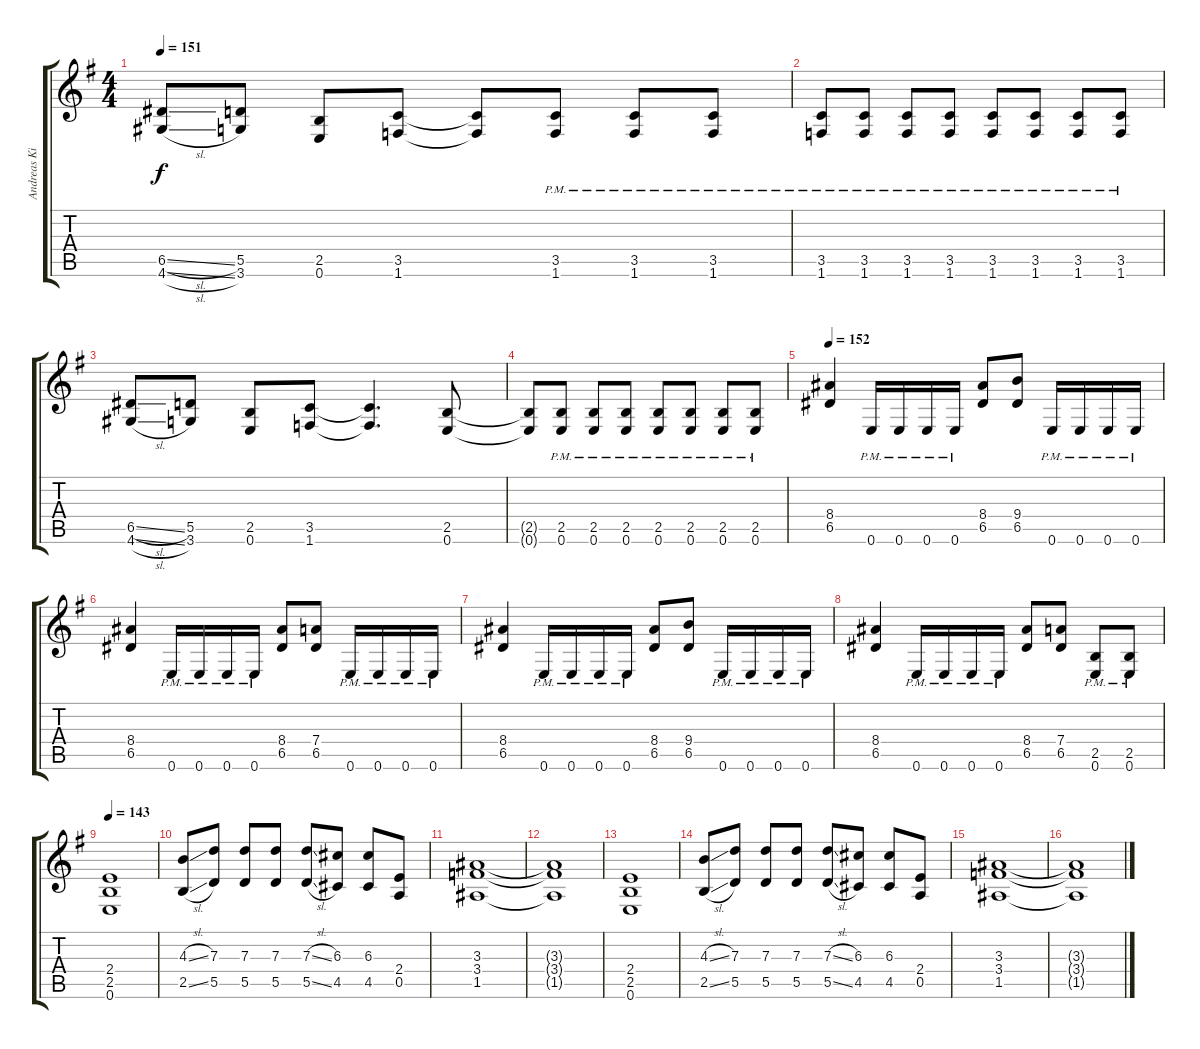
\track ("Andreas Kisser" "Andreas Ki") {instrument overdrivenguitar}
\staff {score tabs}
\tuning (E4 B3 G3 D3 A2 E2) {hide}
\ts (4 4)
\tempo 151
\clef g2
\ks g
(6.5{sl} 4.6{sl}).8{dy f} (5.5 3.6).8 (2.5 0.6).8 (3.5 1.6).8 (3.5{t} 1.6{t}).8 (3.5{pm} 1.6{pm}).8 (3.5{pm} 1.6{pm}).8 (3.5{pm} 1.6{pm}).8 |
(3.5{pm} 1.6{pm}).8 (3.5{pm} 1.6{pm}).8 (3.5{pm} 1.6{pm}).8 (3.5{pm} 1.6{pm}).8 (3.5{pm} 1.6{pm}).8 (3.5{pm} 1.6{pm}).8 (3.5{pm} 1.6{pm}).8 (3.5{pm} 1.6{pm}).8 |
(6.5{sl} 4.6{sl}).8 (5.5 3.6).8 (2.5 0.6).8 (3.5 1.6).8 (3.5{t} 1.6{t}).4{d} (2.5 0.6).8 |
(2.5{t} 0.6{t}).8 (2.5{pm} 0.6{pm}).8 (2.5{pm} 0.6{pm}).8 (2.5{pm} 0.6{pm}).8 (2.5{pm} 0.6{pm}).8 (2.5{pm} 0.6{pm}).8 (2.5{pm} 0.6{pm}).8 (2.5{pm} 0.6{pm}).8 |
\tempo 152
(8.4 6.5).4 0.6{pm}.16 0.6{pm}.16 0.6{pm}.16 0.6{pm}.16 (8.4 6.5).8 (9.4 6.5).8 0.6{pm}.16 0.6{pm}.16 0.6{pm}.16 0.6{pm}.16 |
(8.4 6.5).4 0.6{pm}.16 0.6{pm}.16 0.6{pm}.16 0.6{pm}.16 (8.4 6.5).8 (7.4 6.5).8 0.6{pm}.16 0.6{pm}.16 0.6{pm}.16 0.6{pm}.16 |
(8.4 6.5).4 0.6{pm}.16 0.6{pm}.16 0.6{pm}.16 0.6{pm}.16 (8.4 6.5).8 (9.4 6.5).8 0.6{pm}.16 0.6{pm}.16 0.6{pm}.16 0.6{pm}.16 |
(8.4 6.5).4 0.6{pm}.16 0.6{pm}.16 0.6{pm}.16 0.6{pm}.16 (8.4 6.5).8 (7.4 6.5).8 (2.5{pm} 0.6{pm}).8 (2.5{pm} 0.6{pm}).8 |
\tempo 143
(2.4 2.5 0.6).1 |
(4.3{sl} 2.5{sl}).8 (7.3 5.5).8 (7.3 5.5).8 (7.3 5.5).8 (7.3{sl} 5.5{sl}).8 (6.3 4.5).8 (6.3 4.5).8 (2.4 0.5).8 |
(3.3 3.4 1.5).1 |
(3.3{t} 3.4{t} 1.5{t}).1 |
(2.4 2.5 0.6).1 |
(4.3{sl} 2.5{sl}).8 (7.3 5.5).8 (7.3 5.5).8 (7.3 5.5).8 (7.3{sl} 5.5{sl}).8 (6.3 4.5).8 (6.3 4.5).8 (2.4 0.5).8 |
(3.3 3.4 1.5).1 |
(3.3{t} 3.4{t} 1.5{t}).1
